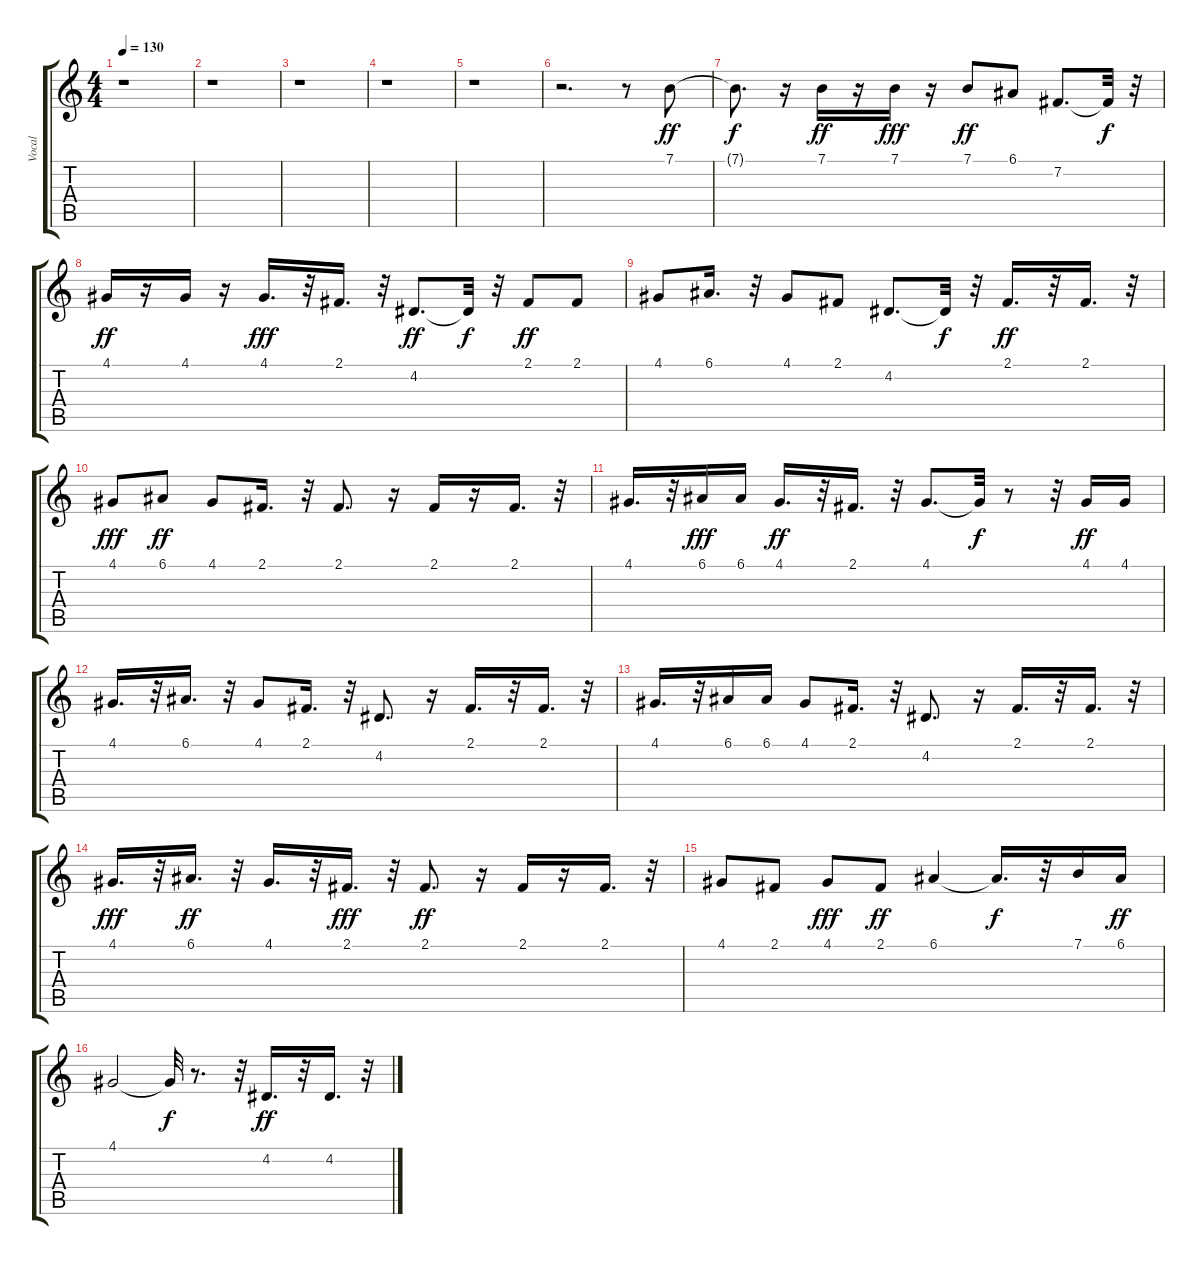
\track ("Vocal" "Vocal") {instrument altosax}
\staff {score tabs}
\tuning (E4 B3 G3 D3 A2 E2) {hide}
\ts (4 4)
\tempo 130
\clef g2
\ks c
r.1{dy f} |
r.1 |
r.1 |
r.1 |
r.1 |
r.2{d} r.8 7.1.8{dy ff} |
7.1{t}.8{d dy f} r.16 7.1.16{dy ff} r.16 7.1.16{dy fff} r.16 7.1.8{dy ff} 6.1.8 7.2.8{d} 7.2{t}.32{dy f} r.32 |
4.1.16{dy ff} r.16 4.1.16 r.16 4.1.16{d dy fff} r.32 2.1.16{d} r.32 4.2.8{d dy ff} 4.2{t}.32{dy f} r.32 2.1.8{dy ff} 2.1.8 |
4.1.8 6.1.16{d} r.32 4.1.8 2.1.8 4.2.8{d} 4.2{t}.32{dy f} r.32 2.1.16{d dy ff} r.32 2.1.16{d} r.32 |
4.1.8{dy fff} 6.1.8{dy ff} 4.1.8 2.1.16{d} r.32 2.1.8{d} r.16 2.1.16 r.16 2.1.16{d} r.32 |
4.1.16{d} r.32 6.1.16{dy fff} 6.1.16 4.1.16{d dy ff} r.32 2.1.16{d} r.32 4.1.8{d} 4.1{t}.32{dy f} r.8 r.32 4.1.16{dy ff} 4.1.16 |
4.1.16{d} r.32 6.1.16{d} r.32 4.1.8 2.1.16{d} r.32 4.2.8{d} r.16 2.1.16{d} r.32 2.1.16{d} r.32 |
4.1.16{d} r.32 6.1.16 6.1.16 4.1.8 2.1.16{d} r.32 4.2.8{d} r.16 2.1.16{d} r.32 2.1.16{d} r.32 |
4.1.16{d dy fff} r.32 6.1.16{d dy ff} r.32 4.1.16{d} r.32 2.1.16{d dy fff} r.32 2.1.8{d dy ff} r.16 2.1.16 r.16 2.1.16{d} r.32 |
4.1.8 2.1.8 4.1.8{dy fff} 2.1.8{dy ff} 6.1.4 6.1{t}.16{d dy f} r.32 7.1.16 6.1.16{dy ff} |
4.1.2 4.1{t}.32{dy f} r.8{d} r.32 4.2.16{d dy ff} r.32 4.2.16{d} r.32
